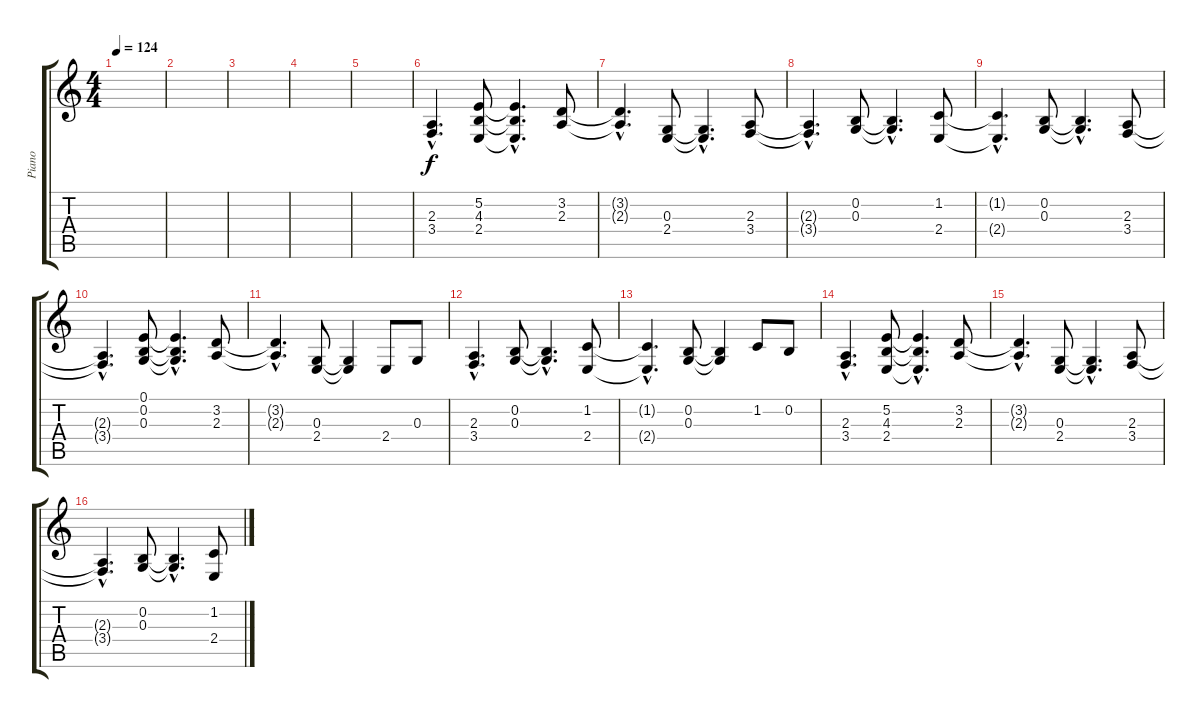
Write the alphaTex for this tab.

\track ("Piano" "Piano") {instrument acousticgrandpiano}
\staff {score tabs}
\tuning (E4 B3 G3 D3 A2 E2) {hide}
\ts (4 4)
\tempo 124
\clef g2
\ks c
|
|
|
|
|
(2.3{hac} 3.4{hac}).4{d} (5.2 4.3 2.4).8 (5.2{hac t} 4.3{hac t} 2.4{hac t}).4{d} (3.2 2.3).8 |
(3.2{hac t} 2.3{hac t}).4{d} (0.3 2.4).8 (0.3{hac t} 2.4{hac t}).4{d} (2.3 3.4).8 |
(2.3{hac t} 3.4{hac t}).4{d} (0.2 0.3).8 (0.2{hac t} 0.3{hac t}).4{d} (1.2 2.4).8 |
(1.2{hac t} 2.4{hac t}).4{d} (0.2 0.3).8 (0.2{hac t} 0.3{hac t}).4{d} (2.3 3.4).8 |
(2.3{hac t} 3.4{hac t}).4{d} (0.1 0.2 0.3).8 (0.1{hac t} 0.2{hac t} 0.3{hac t}).4{d} (3.2 2.3).8 |
(3.2{hac t} 2.3{hac t}).4{d} (0.3 2.4).8 (0.3{t} 2.4{t}).4 2.4.8 0.3.8 |
(2.3{hac} 3.4{hac}).4{d} (0.2 0.3).8 (0.2{hac t} 0.3{hac t}).4{d} (1.2 2.4).8 |
(1.2{hac t} 2.4{hac t}).4{d} (0.2 0.3).8 (0.2{t} 0.3{t}).4 1.2.8 0.2.8 |
(2.3{hac} 3.4{hac}).4{d} (5.2 4.3 2.4).8 (5.2{hac t} 4.3{hac t} 2.4{hac t}).4{d} (3.2 2.3).8 |
(3.2{hac t} 2.3{hac t}).4{d} (0.3 2.4).8 (0.3{hac t} 2.4{hac t}).4{d} (2.3 3.4).8 |
(2.3{hac t} 3.4{hac t}).4{d} (0.2 0.3).8 (0.2{hac t} 0.3{hac t}).4{d} (1.2 2.4).8
